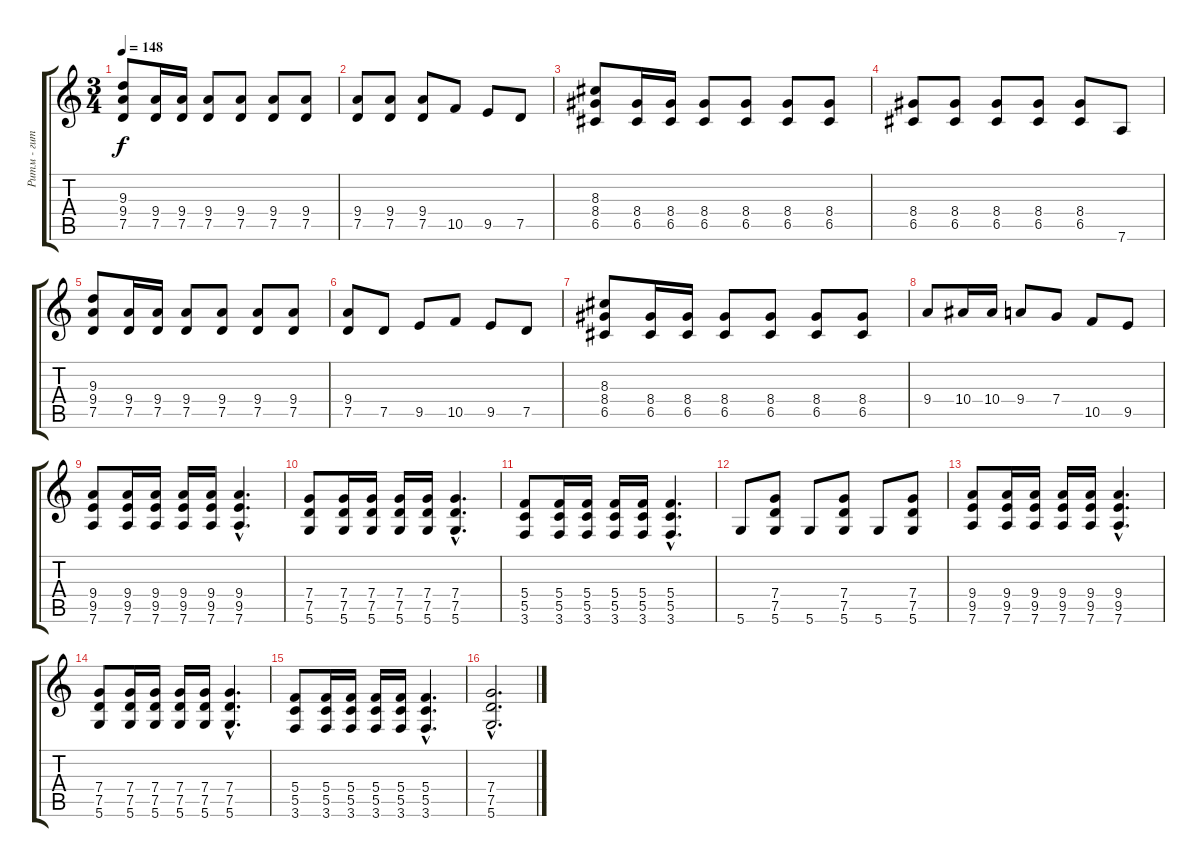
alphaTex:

\track ("Ритм - гитара" "Ритм - гит") {instrument distortionguitar}
\staff {score tabs}
\tuning (D4 A3 F3 C3 G2 D2) {hide}
\ts (3 4)
\tempo 148
\clef g2
\ks c
(9.3 9.4 7.5).8{dy f} (9.4 7.5).16 (9.4 7.5).16 (9.4 7.5).8 (9.4 7.5).8 (9.4 7.5).8 (9.4 7.5).8 |
(9.4 7.5).8 (9.4 7.5).8 (9.4 7.5).8 10.5.8 9.5.8 7.5.8 |
(8.3 8.4 6.5).8 (8.4 6.5).16 (8.4 6.5).16 (8.4 6.5).8 (8.4 6.5).8 (8.4 6.5).8 (8.4 6.5).8 |
(8.4 6.5).8 (8.4 6.5).8 (8.4 6.5).8 (8.4 6.5).8 (8.4 6.5).8 7.6.8 |
(9.3 9.4 7.5).8 (9.4 7.5).16 (9.4 7.5).16 (9.4 7.5).8 (9.4 7.5).8 (9.4 7.5).8 (9.4 7.5).8 |
(9.4 7.5).8 7.5.8 9.5.8 10.5.8 9.5.8 7.5.8 |
(8.3 8.4 6.5).8 (8.4 6.5).16 (8.4 6.5).16 (8.4 6.5).8 (8.4 6.5).8 (8.4 6.5).8 (8.4 6.5).8 |
9.4.8 10.4.16 10.4.16 9.4.8 7.4.8 10.5.8 9.5.8 |
(9.4 9.5 7.6).8 (9.4 9.5 7.6).16 (9.4 9.5 7.6).16 (9.4 9.5 7.6).16 (9.4 9.5 7.6).16 (9.4{hac} 9.5{hac} 7.6{hac}).4{d} |
(7.4 7.5 5.6).8 (7.4 7.5 5.6).16 (7.4 7.5 5.6).16 (7.4 7.5 5.6).16 (7.4 7.5 5.6).16 (7.4{hac} 7.5{hac} 5.6{hac}).4{d} |
(5.4 5.5 3.6).8 (5.4 5.5 3.6).16 (5.4 5.5 3.6).16 (5.4 5.5 3.6).16 (5.4 5.5 3.6).16 (5.4{hac} 5.5{hac} 3.6{hac}).4{d} |
5.6.8 (7.4 7.5 5.6).8 5.6.8 (7.4 7.5 5.6).8 5.6.8 (7.4 7.5 5.6).8 |
(9.4 9.5 7.6).8 (9.4 9.5 7.6).16 (9.4 9.5 7.6).16 (9.4 9.5 7.6).16 (9.4 9.5 7.6).16 (9.4{hac} 9.5{hac} 7.6{hac}).4{d} |
(7.4 7.5 5.6).8 (7.4 7.5 5.6).16 (7.4 7.5 5.6).16 (7.4 7.5 5.6).16 (7.4 7.5 5.6).16 (7.4{hac} 7.5{hac} 5.6{hac}).4{d} |
(5.4 5.5 3.6).8 (5.4 5.5 3.6).16 (5.4 5.5 3.6).16 (5.4 5.5 3.6).16 (5.4 5.5 3.6).16 (5.4{hac} 5.5{hac} 3.6{hac}).4{d} |
(7.4{hac} 7.5{hac} 5.6{hac}).2{d}
